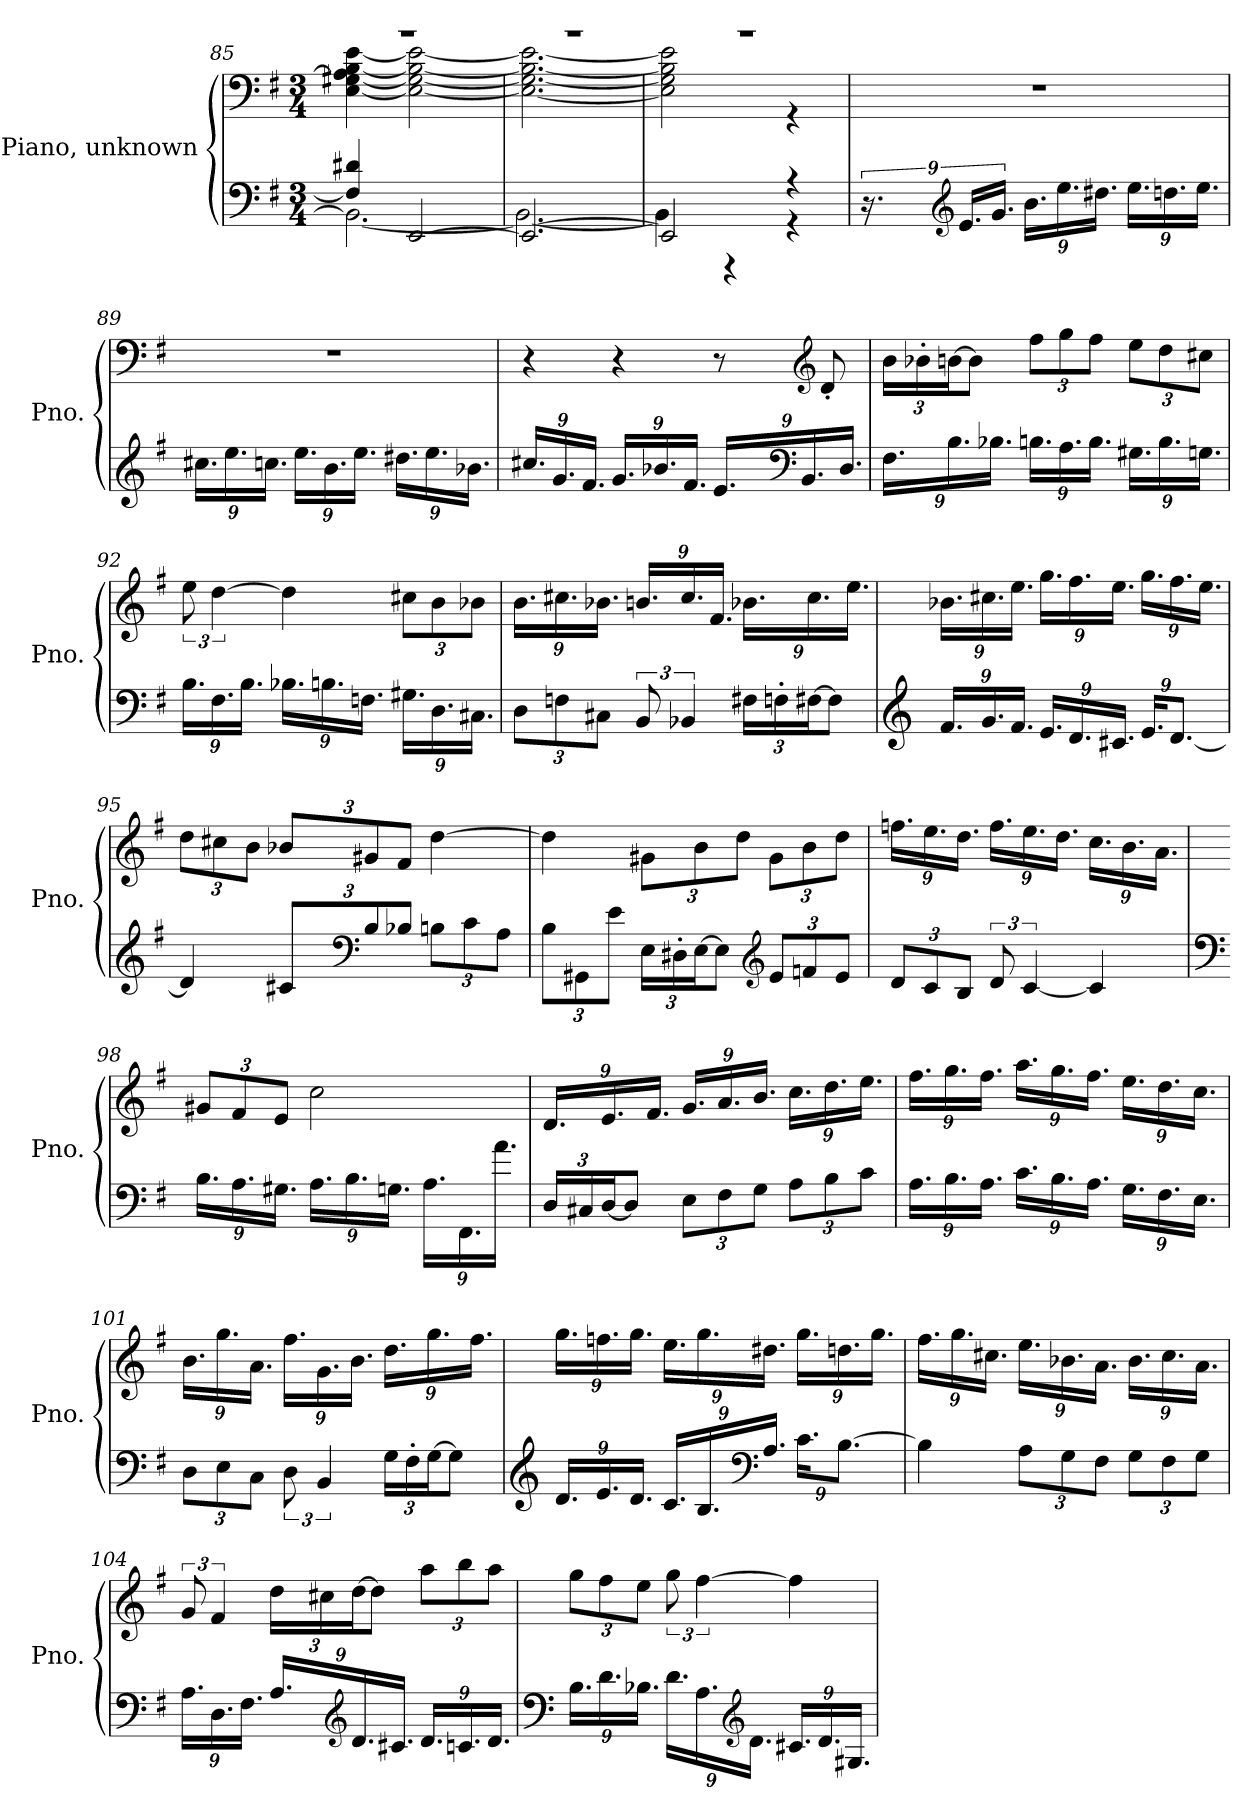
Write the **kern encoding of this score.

**kern	**kern
*part1	*part1
*staff2	*staff1
*I"Piano, unknown	*
*I'Pno.	*
*clefF4	*clefF4
*k[f#]	*k[f#]
*M3/4	*M3/4
=85	=85
*^	*^
4F#/] 4d#X/	2.BB\_	2.r	[4E\ [4G#X\ 4A\] [4B\ [4e\
[2EE/	.	.	2E\_ 2G#\_ 2B\_ 2e\_
!!LO:LB:g=z	!!
=86	=86	=86	=86
2.EE/_	2.BB\_	2.r	2.E\_ 2.G#\_ 2.B\_ 2.e\_
=87	=87	=87	=87
2EE/]	4BB\]	2.r	2E\] 2G#\] 2B\] 2e\]
.	4r	.	.
4r	4r	.	4r
*v	*v	*	*
*	*v	*v
=88	=88
18.r	2.r
*clefG2	*
18.e/LL	.
18.g/JJ	.
18.b\LL	.
18.ee\	.
18.dd#X\JJ	.
18.ee\LL	.
18.ddn\	.
18.ee\JJ	.
=89	=89
*Xbrackettup	*
18.cc#X\LL	2.r
18.ee\	.
18.ccn\JJ	.
18.ee\LL	.
18.b\	.
18.ee\JJ	.
18.dd#X\LL	.
18.ee\	.
18.b-X\JJ	.
!!LO:PB:g=z
=90	=90
18.cc#X/LL	4r
18.g/	.
18.f#/JJ	.
18.g/LL	4r
18.b-X/	.
18.f#/JJ	.
18.e/LL	8r
*clefF4	*
18.BB/	.
*	*clefG2
.	8d'/
18.D/JJ	.
=91	=91
*	*Xbrackettup
18.F#\LL	24b\LL
.	24b-X'\
18.B\	[24bn\J
.	8b\J]
18.B-X\JJ	.
18.Bn\LL	12ff#\L
18.A\	12gg\
18.B\JJ	12ff#\J
18.G#X\LL	12ee\L
18.B\	12dd\
18.Gn\JJ	12cc#X\J
!!LO:LB:g=z
=92	=92
*	*brackettup
18.B\LL	12ee\
18.F#\	[6dd\
18.B\JJ	.
18.B-X\LL	4dd\]
18.Bn\	.
18.Fn\JJ	.
*	*Xbrackettup
18.G#X\LL	12cc#X\L
18.D\	12b\
18.C#X\JJ	12b-X\J
=93	=93
12D\L	18.b\LL
12Fn\	18.cc#X\
12C#X\J	18.b-X\JJ
*brackettup	*
12BB/	18.bn/LL
6BB-X/	18.cc#/
.	18.f#/JJ
*Xbrackettup	*
24F#X\LL	18.b-X\LL
24Fn'\	.
[24F#X\J	18.cc#\
8F#\J]	.
.	18.ee\JJ
!!LO:LB:g=z
=94	=94
*clefG2	*
18.f#/LL	18.b-X\LL
18.g/	18.cc#X\
18.f#/JJ	18.ee\JJ
18.e/LL	18.gg\LL
18.d/	18.ff#\
18.c#X/JJ	18.ee\JJ
18.e/KL	18.gg\LL
[9.d/J	18.ff#\
.	18.ee\JJ
=95	=95
4d/]	12dd\L
.	12cc#X\
.	12b\J
12c#X/L	12b-X/L
*clefF4	*
12B/	12g#X/
12B-X/J	12f#/J
12Bn\L	[4dd\
12c#\	.
12A\J	.
=96	=96
12B\L	4dd\]
12GG#X\	.
12e\J	.
24E\LL	12g#X\L
24D#X'\	.
[24E\J	12b\
8E\J]	.
.	12dd\J
*clefG2	*
12e/L	12g#\L
12fn/	12b\
12e/J	12dd\J
!!LO:LB:g=z
=97	=97
12d/L	18.ffn\LL
12c/	18.ee\
12B/J	18.dd\JJ
*brackettup	*
12d/	18.ff\LL
[6c/	18.ee\
.	18.dd\JJ
4c/]	18.cc\LL
.	18.b\
.	18.a\JJ
=98	=98
*clefF4	*
*Xbrackettup	*
18.B\LL	12g#X/L
18.A\	12f#/
18.G#X\JJ	12e/J
18.A\LL	2cc\
18.B\	.
18.Gn\JJ	.
18.A\LL	.
18.FF#\	.
18.a\JJ	.
=99	=99
24D/LL	18.d/LL
24C#X/	.
[24D/J	18.e/
8D/J]	.
.	18.f#/JJ
12E\L	18.g/LL
12F#\	18.a/
12G\J	18.b/JJ
12A\L	18.cc\LL
12B\	18.dd\
12c\J	18.ee\JJ
!!LO:LB:g=z
=100	=100
18.A\LL	18.ff#\LL
18.B\	18.gg\
18.A\JJ	18.ff#\JJ
18.c\LL	18.aa\LL
18.B\	18.gg\
18.A\JJ	18.ff#\JJ
18.G\LL	18.ee\LL
18.F#\	18.dd\
18.E\JJ	18.cc\JJ
=101	=101
12D\L	18.b\LL
12E\	18.gg\
12C\J	18.a\JJ
*brackettup	*
12D\	18.ff#\LL
6BB/	18.g\
.	18.b\JJ
*Xbrackettup	*
24G\LL	18.dd\LL
24F#'\	.
[24G\J	18.gg\
8G\J]	.
.	18.ff#\JJ
=102	=102
*clefG2	*
18.d/LL	18.gg\LL
18.e/	18.ffn\
18.d/JJ	18.gg\JJ
18.c/LL	18.ee\LL
18.B/	18.gg\
*clefF4	*
18.A/JJ	18.dd#X\JJ
18.c\KL	18.gg\LL
[9.B\J	18.ddn\
.	18.gg\JJ
!!LO:LB:g=z
=103	=103
4B\]	18.ff#\LL
.	18.gg\
.	18.cc#X\JJ
12A\L	18.ee\LL
12G\	18.b-X\
12F#\J	18.a\JJ
12G\L	18.b-\LL
12F#\	18.cc#\
12G\J	18.a\JJ
=104	=104
*	*brackettup
18.A\LL	12g/
18.D\	6f#/
18.F#\JJ	.
*	*Xbrackettup
18.A/LL	24dd\LL
.	24cc#X\
*clefG2	*
18.d/	[24dd\J
.	8dd\J]
18.c#X/JJ	.
18.d/LL	12aa\L
18.cn/	12bb\
18.d/JJ	12aa\J
!!LO:PB:g=z
=105	=105
*clefF4	*
18.B\LL	12gg\L
18.d\	12ff#\
18.B-X\JJ	12ee\J
*	*brackettup
18.d\LL	12gg\
18.A\	[6ff#\
*clefG2	*
18.d\JJ	.
18.c#X/LL	4ff#\]
18.d/	.
18.G#X/JJ	.
=	=
*-	*-
